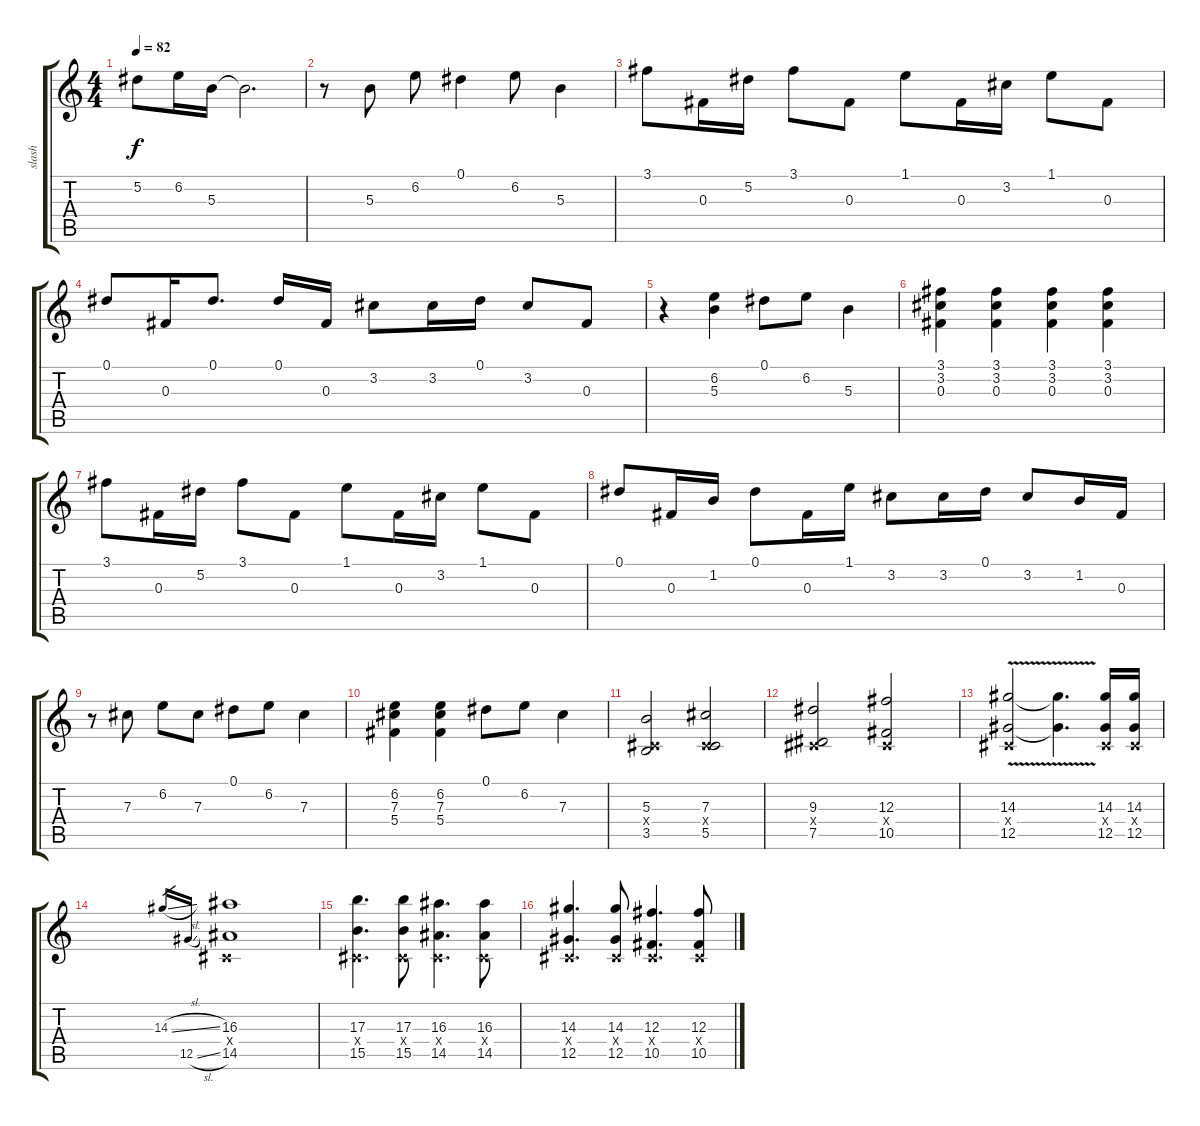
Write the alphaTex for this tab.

\track ("slash" "slash") {instrument distortionguitar}
\staff {score tabs}
\tuning (Eb4 Bb3 Gb3 Db3 Ab2 Eb2) {hide}
\ts (4 4)
\tempo 82
\clef g2
\ks c
5.2.8{dy f} 6.2.16 5.3.16 5.3{t}.2{d} |
r.8 5.3.8 6.2.8 0.1.4 6.2.8 5.3.4 |
3.1.8 0.3.16 5.2.16 3.1.8 0.3.8 1.1.8 0.3.16 3.2.16 1.1.8 0.3.8 |
0.1.8 0.3.16 0.1.8{d} 0.1.16 0.3.16 3.2.8 3.2.16 0.1.16 3.2.8 0.3.8 |
r.4 (6.2 5.3).4 0.1.8 6.2.8 5.3.4 |
(3.1 3.2 0.3).4 (3.1 3.2 0.3).4 (3.1 3.2 0.3).4 (3.1 3.2 0.3).4 |
3.1.8 0.3.16 5.2.16 3.1.8 0.3.8 1.1.8 0.3.16 3.2.16 1.1.8 0.3.8 |
0.1.8 0.3.16 1.2.16 0.1.8 0.3.16 1.1.16 3.2.8 3.2.16 0.1.16 3.2.8 1.2.16 0.3.16 |
r.8 7.3.8 6.2.8 7.3.8 0.1.8 6.2.8 7.3.4 |
(6.2 7.3 5.4).4 (6.2 7.3 5.4).4 0.1.8 6.2.8 7.3.4 |
(5.3 0.4{x} 3.5).2{instrument distortionguitar} (7.3 0.4{x} 5.5).2 |
(9.3 0.4{x} 7.5).2 (12.3 0.4{x} 10.5).2 |
(14.3{v} 0.4{v x} 12.5{v}).2 (14.3{t} 12.5{t}).4{d} (14.3 0.4{x} 12.5).16 (14.3 0.4{x} 12.5).16 |
14.3{sl}.16{gr} 12.5{sl}.16{gr} (16.3 0.4{x} 14.5).1 |
(17.3 0.4{x} 15.5).4{d} (17.3 0.4{x} 15.5).8 (16.3 0.4{x} 14.5).4{d} (16.3 0.4{x} 14.5).8 |
(14.3 0.4{x} 12.5).4{d} (14.3 0.4{x} 12.5).8 (12.3 0.4{x} 10.5).4{d} (12.3 0.4{x} 10.5).8
